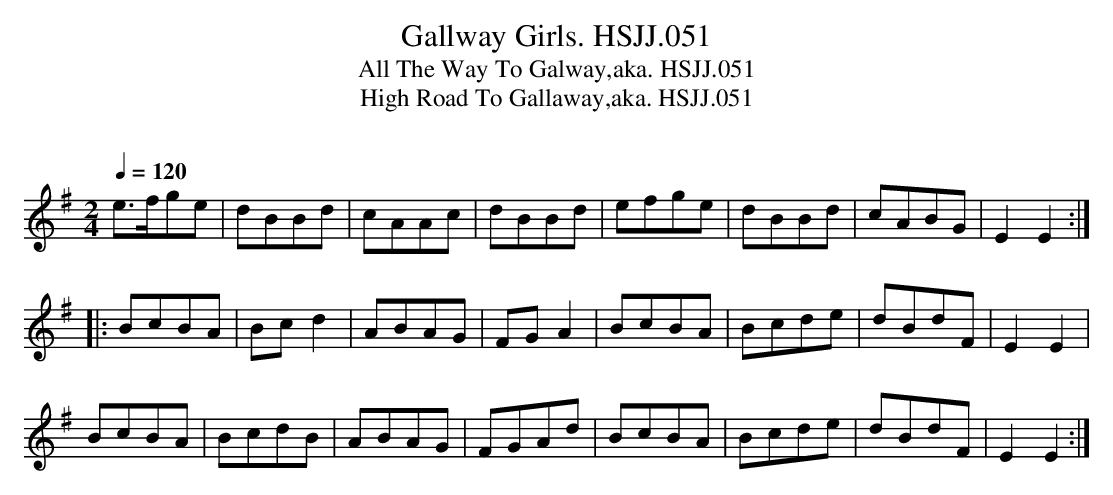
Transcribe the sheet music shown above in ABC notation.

X:1
T:Gallway Girls. HSJJ.051
T:All The Way To Galway,aka. HSJJ.051
T:High Road To Gallaway,aka. HSJJ.051
M:2/4
L:1/8
Q:1/4=120
O:
K:Em
e>fge|dBBd|cAAc|dBBd|efge|dBBd|cABG|E2E2:|
|:BcBA|Bcd2|ABAG|FGA2|BcBA|Bcde|dBdF|E2E2|
BcBA|BcdB|ABAG|FGAd|BcBA|Bcde|dBdF|E2E2:|
